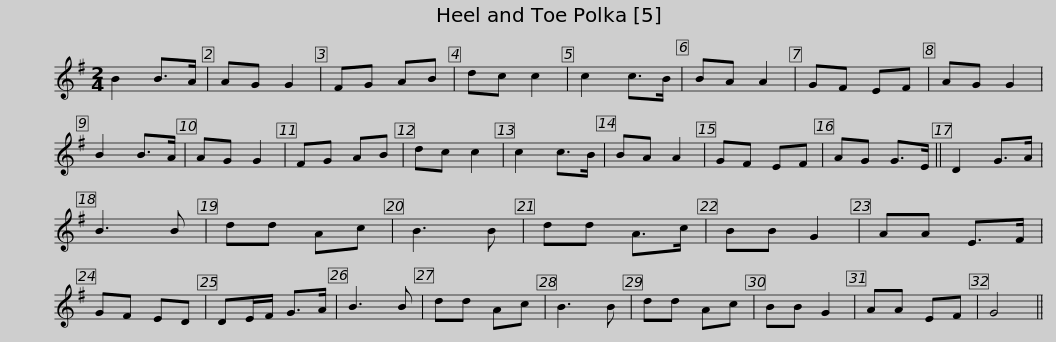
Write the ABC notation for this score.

X:1
L:1/8
M:2/4
I:linebreak $
K:G
V:1 treble
V:1
 B2 B>A | AG G2 | FG AB | dc c2 | c2 c>B | %5
 BA A2 | GF EF | AG G2 | B2 B>A | AG G2 | %10
 FG AB | dc c2 |$ c2 c>B | BA A2 | GF EF | %15
 AG G>E || D2 G>A | B3 B | dd Ac | B3 B | %20
 dd A>c | BB G2 | AA E>F | GF ED |$ DE/F/ G>A | %25
 B3 B | dd Ac | B3 B | dd Ac | BB G2 | %30
 AA EF | G4 || %32
